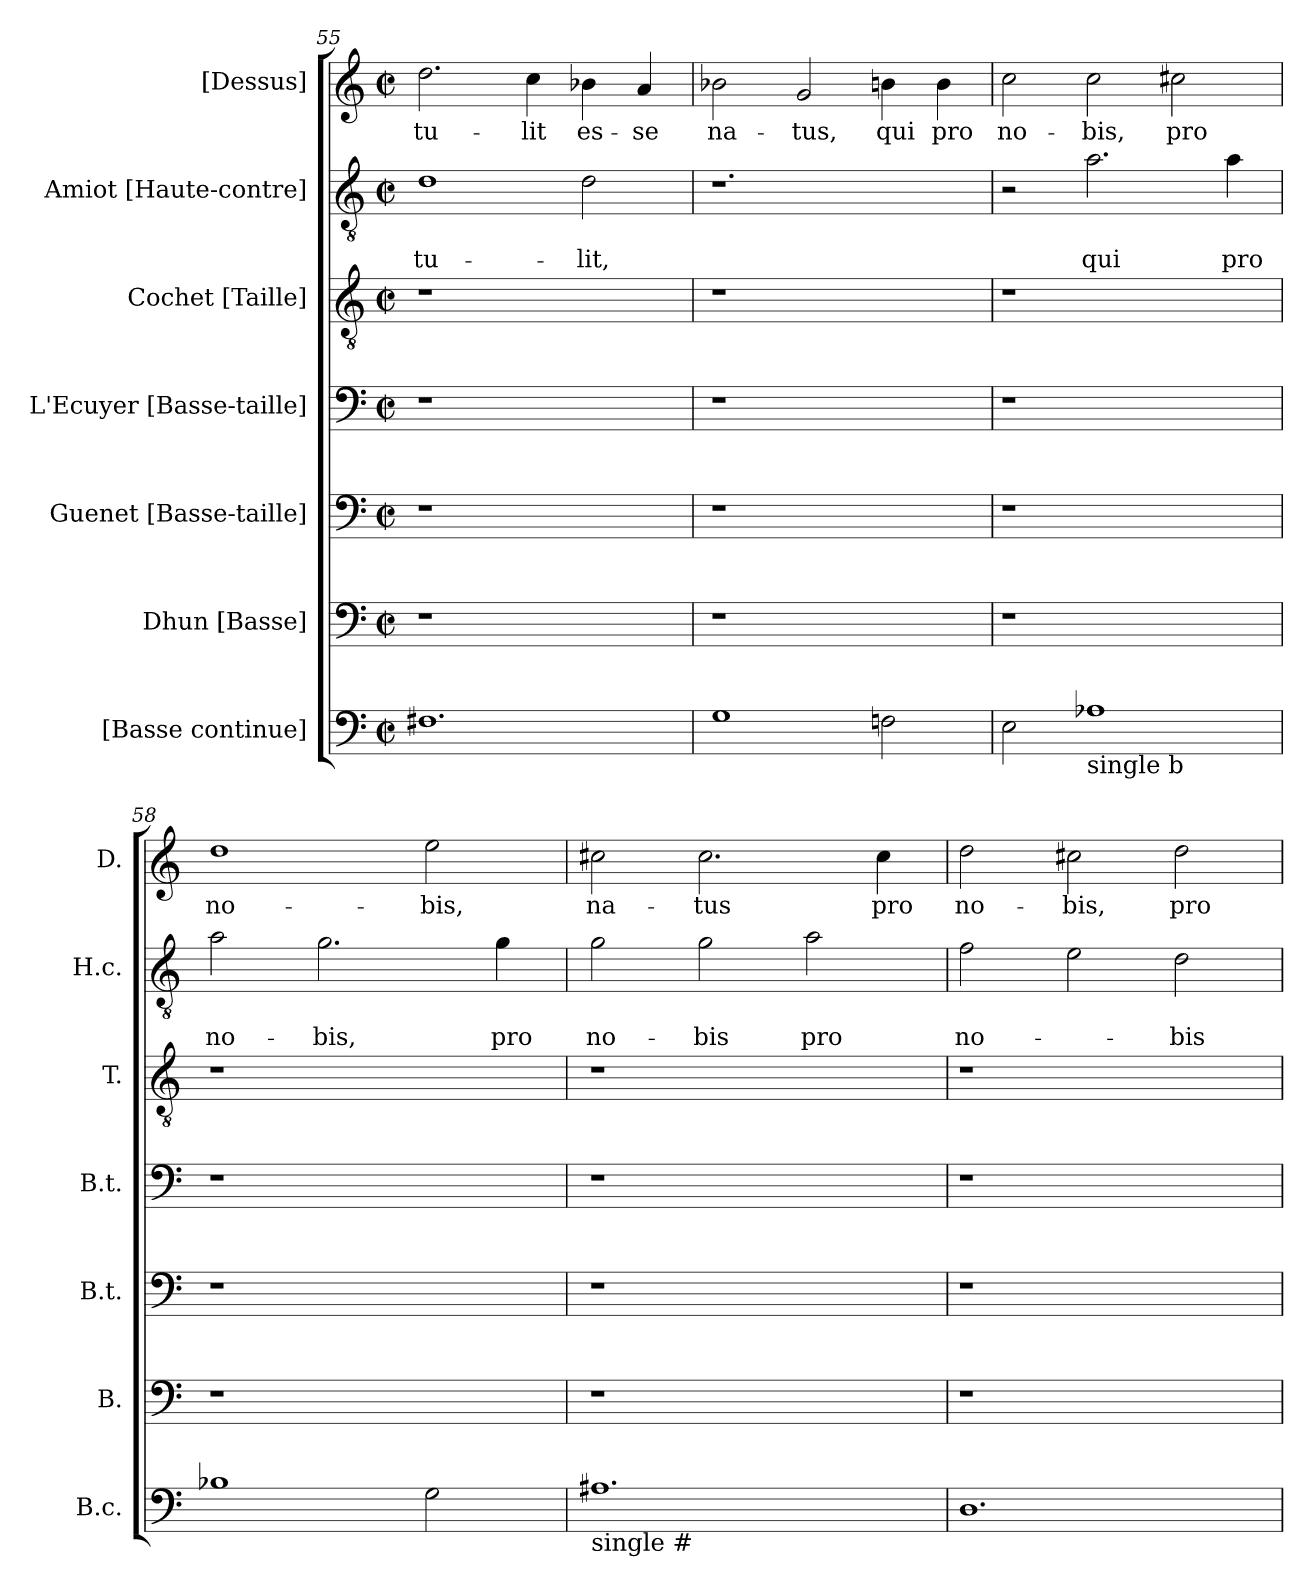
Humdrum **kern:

**kern	**kern	**kern	**kern	**kern	**kern	**text	**text	**kern	**text
*part7	*part6	*part5	*part4	*part3	*part2	*part2	*part2	*part1	*part1
*staff7	*staff6	*staff5	*staff4	*staff3	*staff2	*staff2	*staff2	*staff1	*staff1
*I"[Basse continue]	*I"Dhun [Basse]	*I"Guenet [Basse-taille]	*I"L'Ecuyer [Basse-taille]	*I"Cochet [Taille]	*I"Amiot [Haute-contre]	*	*	*I"[Dessus]	*
*I'B.c.	*I'B.	*I'B.t.	*I'B.t.	*I'T.	*I'H.c.	*	*	*I'D.	*
*clefF4	*clefF4	*clefF4	*clefF4	*clefGv2	*clefGv2	*	*	*clefG2	*
*k[]	*k[]	*k[]	*k[]	*k[]	*k[]	*	*	*k[]	*
*C:	*C:	*C:	*C:	*C:	*C:	*	*	*C:	*
*M2/2	*M2/2	*M2/2	*M2/2	*M2/2	*M2/2	*	*	*M2/2	*
*met(c|)	*met(c|)	*met(c|)	*met(c|)	*met(c|)	*met(c|)	*	*	*met(c|)	*
=55	=55	=55	=55	=55	=55	=55	=55	=55	=55
!	!	!	!	!	!	!	!LO:LY:b	!	!LO:LY:b
1.F#X	1r	1r	1r	1r	1d	.	tu-	2.dd\	tu-
!	!	!	!	!	!	!	!	!	!LO:LY:b
.	.	.	.	.	.	.	.	4cc\	-lit
!	!	!	!	!	!	!	!LO:LY:b	!	!LO:LY:b
.	2ryy	2ryy	2ryy	2ryy	2d\	.	-lit,	4b-X\	es-
!	!	!	!	!	!	!	!	!	!LO:LY:b
.	.	.	.	.	.	.	.	4a/	-se
=56	=56	=56	=56	=56	=56	=56	=56	=56	=56
!	!	!	!	!	!	!	!	!	!LO:LY:b
1G	1r	1r	1r	1r	1.r	.	.	2b-X\	na-
!	!	!	!	!	!	!	!	!	!LO:LY:b
.	.	.	.	.	.	.	.	2g/	-tus,
!	!	!	!	!	!	!	!	!	!LO:LY:b
2Fn\	2ryy	2ryy	2ryy	2ryy	.	.	.	4bn\	qui
!	!	!	!	!	!	!	!	!	!LO:LY:b
.	.	.	.	.	.	.	.	4b\	pro
!!LO:LB:g=z
=57	=57	=57	=57	=57	=57	=57	=57	=57	=57
!	!	!	!	!	!	!	!	!	!LO:LY:b
2E\	1r	1r	1r	1r	2r	.	.	2cc\	no-
!LO:TX:b:t=single b	!	!	!	!	!	!	!	!	!
!	!	!	!	!	!	!	!LO:LY:b	!	!LO:LY:b
1A-	.	.	.	.	2.a\	.	qui	2cc\	-bis,
!	!	!	!	!	!	!	!	!	!LO:LY:b
.	2ryy	2ryy	2ryy	2ryy	.	.	.	2cc#X\	pro
!	!	!	!	!	!	!	!LO:LY:b	!	!
.	.	.	.	.	4a\	.	pro	.	.
=58	=58	=58	=58	=58	=58	=58	=58	=58	=58
!	!	!	!	!	!	!	!LO:LY:b	!	!LO:LY:b
1B-X	1r	1r	1r	1r	2a\	.	no-	1dd	no-
!	!	!	!	!	!	!	!LO:LY:b	!	!
.	.	.	.	.	2.g\	.	-bis,	.	.
!	!	!	!	!	!	!	!	!	!LO:LY:b
2G\	2ryy	2ryy	2ryy	2ryy	.	.	.	2ee\	-bis,
!	!	!	!	!	!	!	!LO:LY:b	!	!
.	.	.	.	.	4g\	.	pro	.	.
=59	=59	=59	=59	=59	=59	=59	=59	=59	=59
!LO:TX:b:t=single #	!	!	!	!	!	!	!	!	!
!	!	!	!	!	!	!	!LO:LY:b	!	!LO:LY:b
1.A#	1r	1r	1r	1r	2g\	.	no-	2cc#X\	na-
!	!	!	!	!	!	!	!LO:LY:b	!	!LO:LY:b
.	.	.	.	.	2g\	.	-bis	2.cc#\	-tus
!	!	!	!	!	!	!	!LO:LY:b	!	!
.	2ryy	2ryy	2ryy	2ryy	2a\	.	pro	.	.
!	!	!	!	!	!	!	!	!	!LO:LY:b
.	.	.	.	.	.	.	.	4cc#\	pro
=60	=60	=60	=60	=60	=60	=60	=60	=60	=60
!	!	!	!	!	!	!	!LO:LY:b	!	!LO:LY:b
1.D	1r	1r	1r	1r	2f\	.	no-	2dd\	no-
!	!	!	!	!	!	!	!	!	!LO:LY:b
.	.	.	.	.	2e\	.	.	2cc#X\	-bis,
!	!	!	!	!	!	!	!LO:LY:b	!	!LO:LY:b
.	2ryy	2ryy	2ryy	2ryy	2d\	.	-bis	2dd\	pro
=	=	=	=	=	=	=	=	=	=
*-	*-	*-	*-	*-	*-	*-	*-	*-	*-
